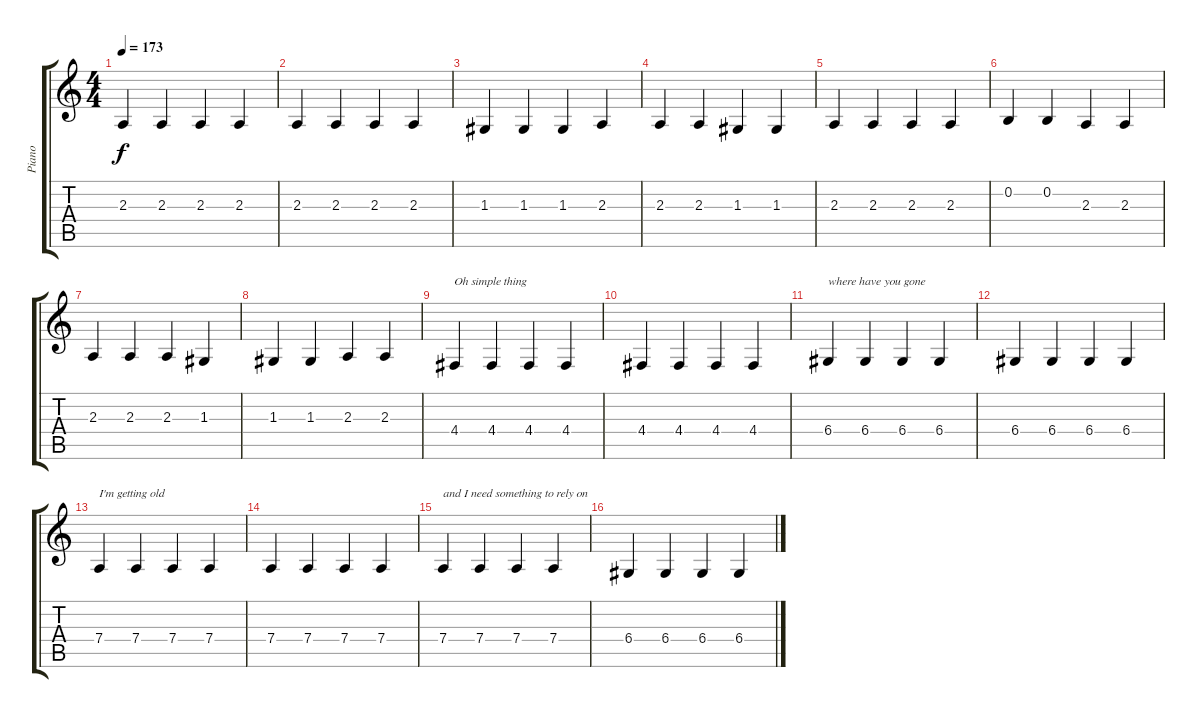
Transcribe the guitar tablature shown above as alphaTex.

\track ("Piano" "Piano") {instrument acousticgrandpiano}
\staff {score tabs}
\tuning (E4 B3 G3 D3 A2 E2) {hide}
\ts (4 4)
\tempo 173
\clef g2
\ks c
2.3.4{dy f} 2.3.4 2.3.4 2.3.4 |
2.3.4 2.3.4 2.3.4 2.3.4 |
1.3.4 1.3.4 1.3.4 2.3.4 |
2.3.4 2.3.4 1.3.4 1.3.4 |
2.3.4 2.3.4 2.3.4 2.3.4 |
0.2.4 0.2.4 2.3.4 2.3.4 |
2.3.4 2.3.4 2.3.4 1.3.4 |
1.3.4 1.3.4 2.3.4 2.3.4 |
4.4.4{txt "Oh simple thing"} 4.4.4 4.4.4 4.4.4 |
4.4.4 4.4.4 4.4.4 4.4.4 |
6.4.4{txt "where have you gone"} 6.4.4 6.4.4 6.4.4 |
6.4.4 6.4.4 6.4.4 6.4.4 |
7.4.4{txt "I'm getting old"} 7.4.4 7.4.4 7.4.4 |
7.4.4 7.4.4 7.4.4 7.4.4 |
7.4.4{txt "and I need something to rely on"} 7.4.4 7.4.4 7.4.4 |
6.4.4 6.4.4 6.4.4 6.4.4
